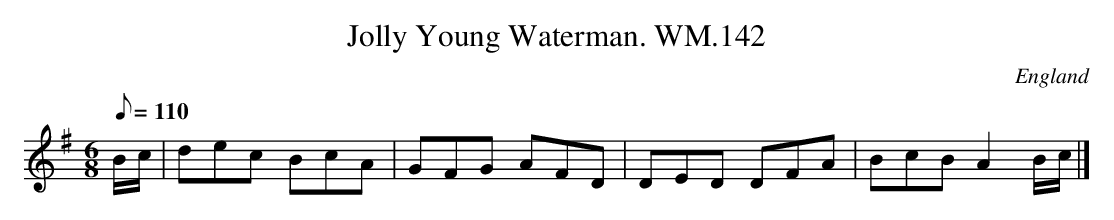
X:1
T:Jolly Young Waterman. WM.142
M:6/8
L:1/8
Q:110
O:England
K:G
B/c/|dec BcA|GFG AFD|DED DFA|BcBA2B/c/|]
